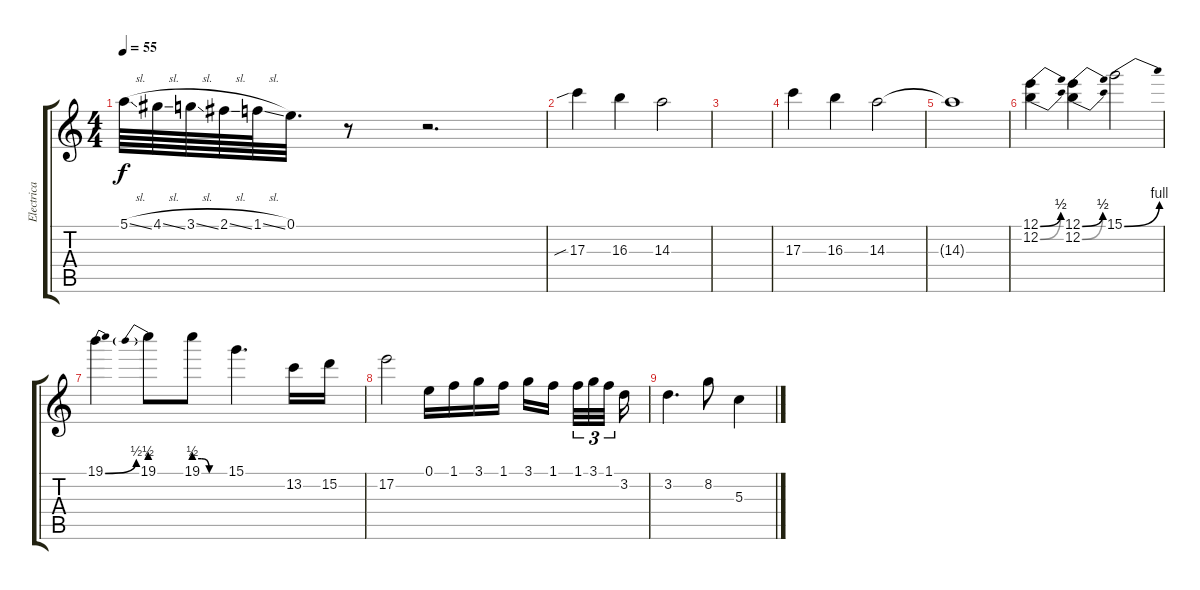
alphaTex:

\track ("Electrica" "Electrica") {instrument overdrivenguitar}
\staff {score tabs}
\tuning (E4 B3 G3 D3 A2 E2) {hide}
\ts (4 4)
\tempo 55
\clef g2
\ks c
5.1{sl}.64{dy f volume 12} 4.1{sl}.64 3.1{sl}.64 2.1{sl}.64 1.1{sl}.64 0.1.32{d} r.8 r.2{d} |
17.3{sib}.4 16.3.4 14.3.2 |
|
17.3.4 16.3.4 14.3.2 |
14.3{t}.1{volume 5} |
(12.1{be (bend 0 0 60 2)} 12.2{be (bend 0 0 60 2)}).4{volume 10} (12.1{be (bend 0 0 60 2)} 12.2{be (bend 0 0 60 2)}).4 15.1{be (bend 0 0 60 4)}.2 |
19.1{be (bend 0 0 60 2)}.4 19.1{be (prebend 0 2 60 2)}.8 19.1{be (custom 0 2 15 2 30 0 60 0)}.8 15.1.4{d} 13.2.16 15.2.16 |
17.2.2 0.1.16 1.1.16 3.1.16 1.1.16 3.1.16 1.1.16{beam splitsecondary} 1.1.32{tu (3 2)} 3.1.32{tu (3 2)} 1.1.32{tu (3 2) beam splitsecondary} 3.2.16 |
3.2.4{d} 8.2.8 5.3.4
